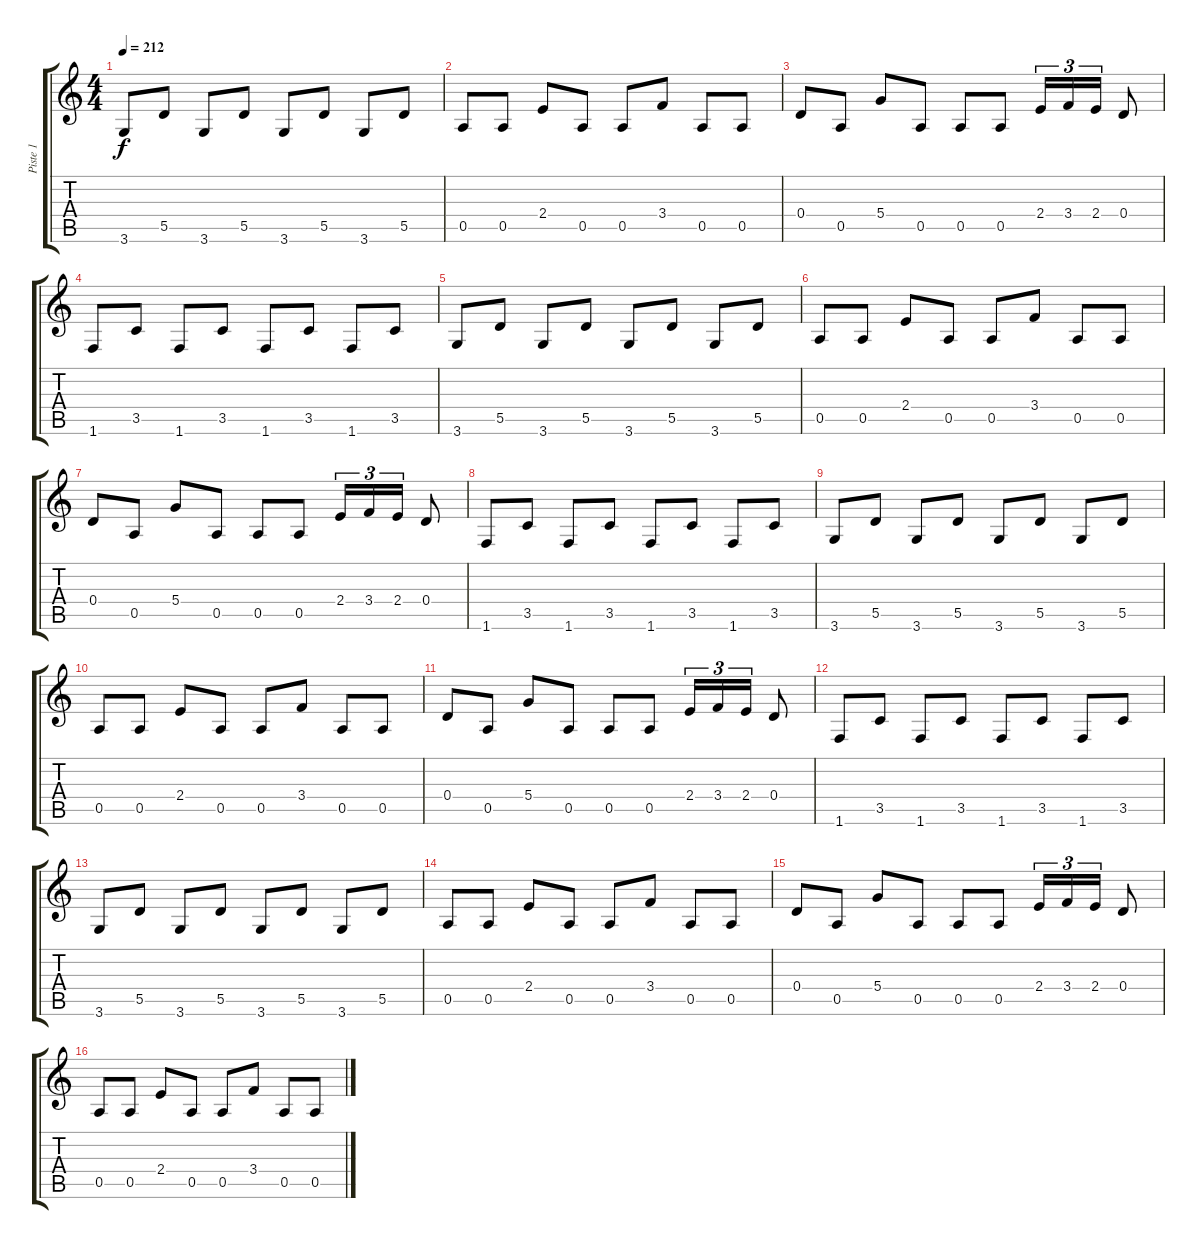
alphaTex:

\track ("Piste 1" "Piste 1") {instrument overdrivenguitar}
\staff {score tabs}
\tuning (E4 B3 G3 D3 A2 E2) {hide}
\ts (4 4)
\tempo 212
\clef g2
\ks c
3.6.8{dy f} 5.5.8 3.6.8 5.5.8 3.6.8 5.5.8 3.6.8 5.5.8 |
0.5.8 0.5.8 2.4.8 0.5.8 0.5.8 3.4.8 0.5.8 0.5.8 |
0.4.8 0.5.8 5.4.8 0.5.8 0.5.8 0.5.8 2.4.16{tu (3 2)} 3.4.16{tu (3 2)} 2.4.16{tu (3 2)} 0.4.8 |
1.6.8 3.5.8 1.6.8 3.5.8 1.6.8 3.5.8 1.6.8 3.5.8 |
3.6.8 5.5.8 3.6.8 5.5.8 3.6.8 5.5.8 3.6.8 5.5.8 |
0.5.8 0.5.8 2.4.8 0.5.8 0.5.8 3.4.8 0.5.8 0.5.8 |
0.4.8 0.5.8 5.4.8 0.5.8 0.5.8 0.5.8 2.4.16{tu (3 2)} 3.4.16{tu (3 2)} 2.4.16{tu (3 2)} 0.4.8 |
1.6.8 3.5.8 1.6.8 3.5.8 1.6.8 3.5.8 1.6.8 3.5.8 |
3.6.8 5.5.8 3.6.8 5.5.8 3.6.8 5.5.8 3.6.8 5.5.8 |
0.5.8 0.5.8 2.4.8 0.5.8 0.5.8 3.4.8 0.5.8 0.5.8 |
0.4.8 0.5.8 5.4.8 0.5.8 0.5.8 0.5.8 2.4.16{tu (3 2)} 3.4.16{tu (3 2)} 2.4.16{tu (3 2)} 0.4.8 |
1.6.8 3.5.8 1.6.8 3.5.8 1.6.8 3.5.8 1.6.8 3.5.8 |
3.6.8 5.5.8 3.6.8 5.5.8 3.6.8 5.5.8 3.6.8 5.5.8 |
0.5.8 0.5.8 2.4.8 0.5.8 0.5.8 3.4.8 0.5.8 0.5.8 |
0.4.8 0.5.8 5.4.8 0.5.8 0.5.8 0.5.8 2.4.16{tu (3 2)} 3.4.16{tu (3 2)} 2.4.16{tu (3 2)} 0.4.8 |
0.5.8 0.5.8 2.4.8 0.5.8 0.5.8 3.4.8 0.5.8 0.5.8
